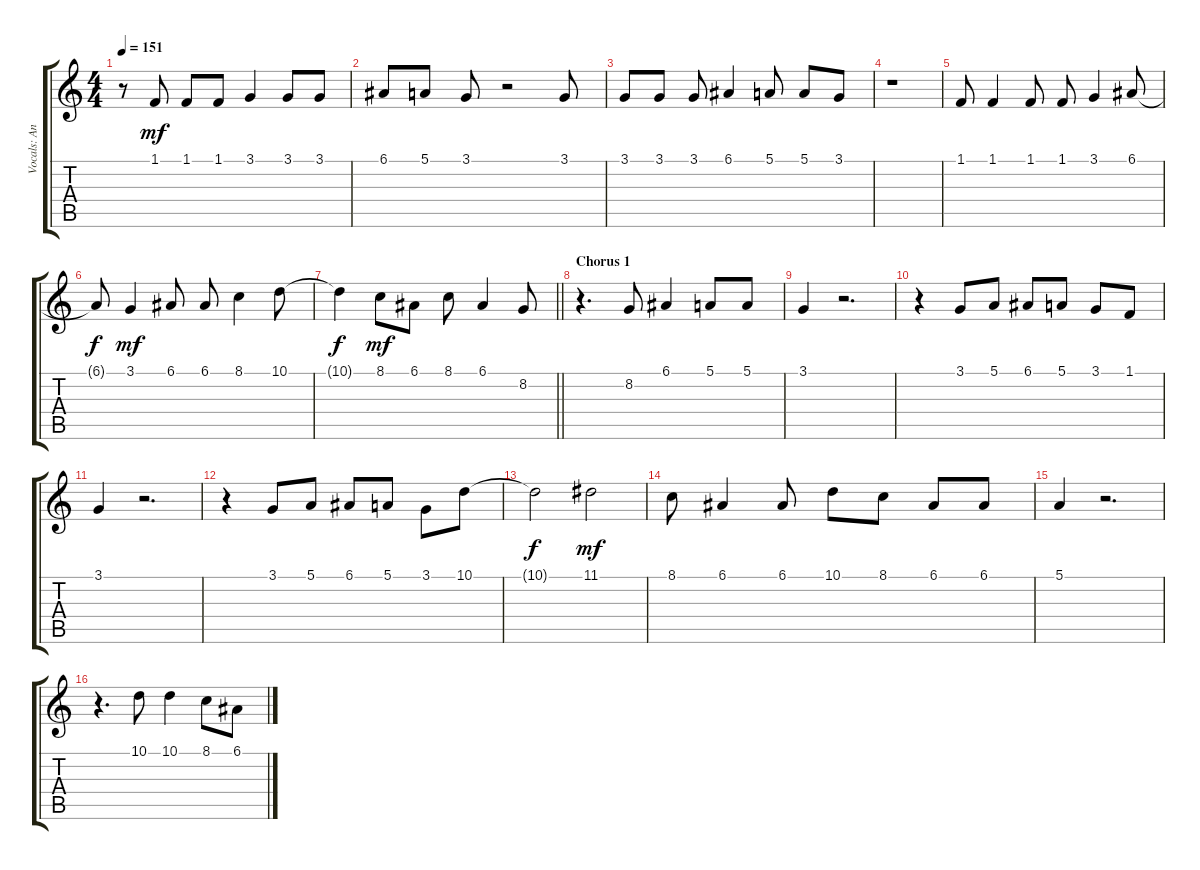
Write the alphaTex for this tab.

\track ("Vocals: Ann Wilson" "Vocals: An") {instrument lead8bassandlead}
\staff {score tabs}
\tuning (E4 B3 G3 D3 A2 E2) {hide}
\ts (4 4)
\tempo 151
\clef g2
\ks c
r.8{dy mf} 1.1.8 1.1.8 1.1.8 3.1.4 3.1.8 3.1.8 |
6.1.8 5.1.8 3.1.8 r.2 3.1.8 |
3.1.8 3.1.8 3.1.8 6.1.4 5.1.8 5.1.8 3.1.8 |
r.1 |
1.1.8 1.1.4 1.1.8 1.1.8 3.1.4 6.1.8 |
6.1{t}.8{dy f} 3.1.4{dy mf} 6.1.8 6.1.8 8.1.4 10.1.8 |
\barLineRight lightlight
10.1{t}.4{dy f} 8.1.8{dy mf} 6.1.8 8.1.8 6.1.4 8.2.8 |
\section ("" "Chorus 1")
r.4{d} 8.2.8 6.1.4 5.1.8 5.1.8 |
3.1.4 r.2{d} |
r.4 3.1.8 5.1.8 6.1.8 5.1.8 3.1.8 1.1.8 |
3.1.4 r.2{d} |
r.4 3.1.8 5.1.8 6.1.8 5.1.8 3.1.8 10.1.8 |
10.1{t}.2{dy f} 11.1.2{dy mf} |
8.1.8 6.1.4 6.1.8 10.1.8 8.1.8 6.1.8 6.1.8 |
5.1.4 r.2{d} |
r.4{d} 10.1.8 10.1.4 8.1.8 6.1.8
